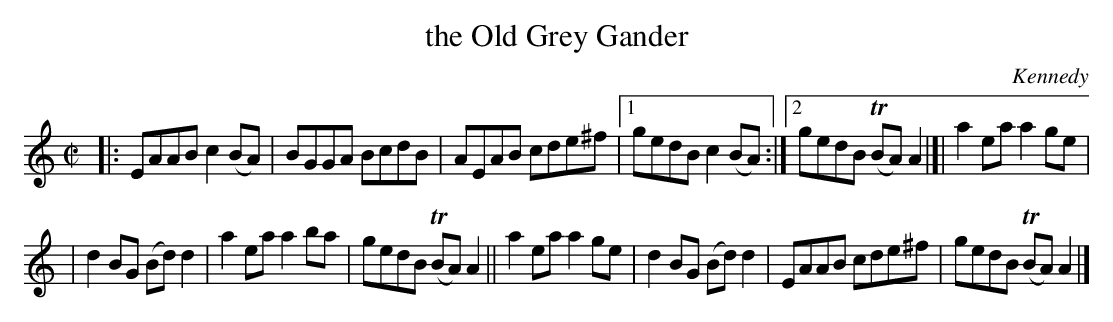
X:1
T: the Old Grey Gander
O: Kennedy
M: C|
L: 1/8
K: Am
|: EAAB c2(BA) | BGGA BcdB | AEAB cde^f |1 gedBc2(BA) :|2 gedB T(BA)A2 |]| a2ea a2ge |
| d2BG (Bd)d2 | a2ea a2ba | gedB T(BA)A2 || a2ea a2ge | d2BG (Bd)d2 | EAAB cde^f | gedB T(BA)A2 |]
